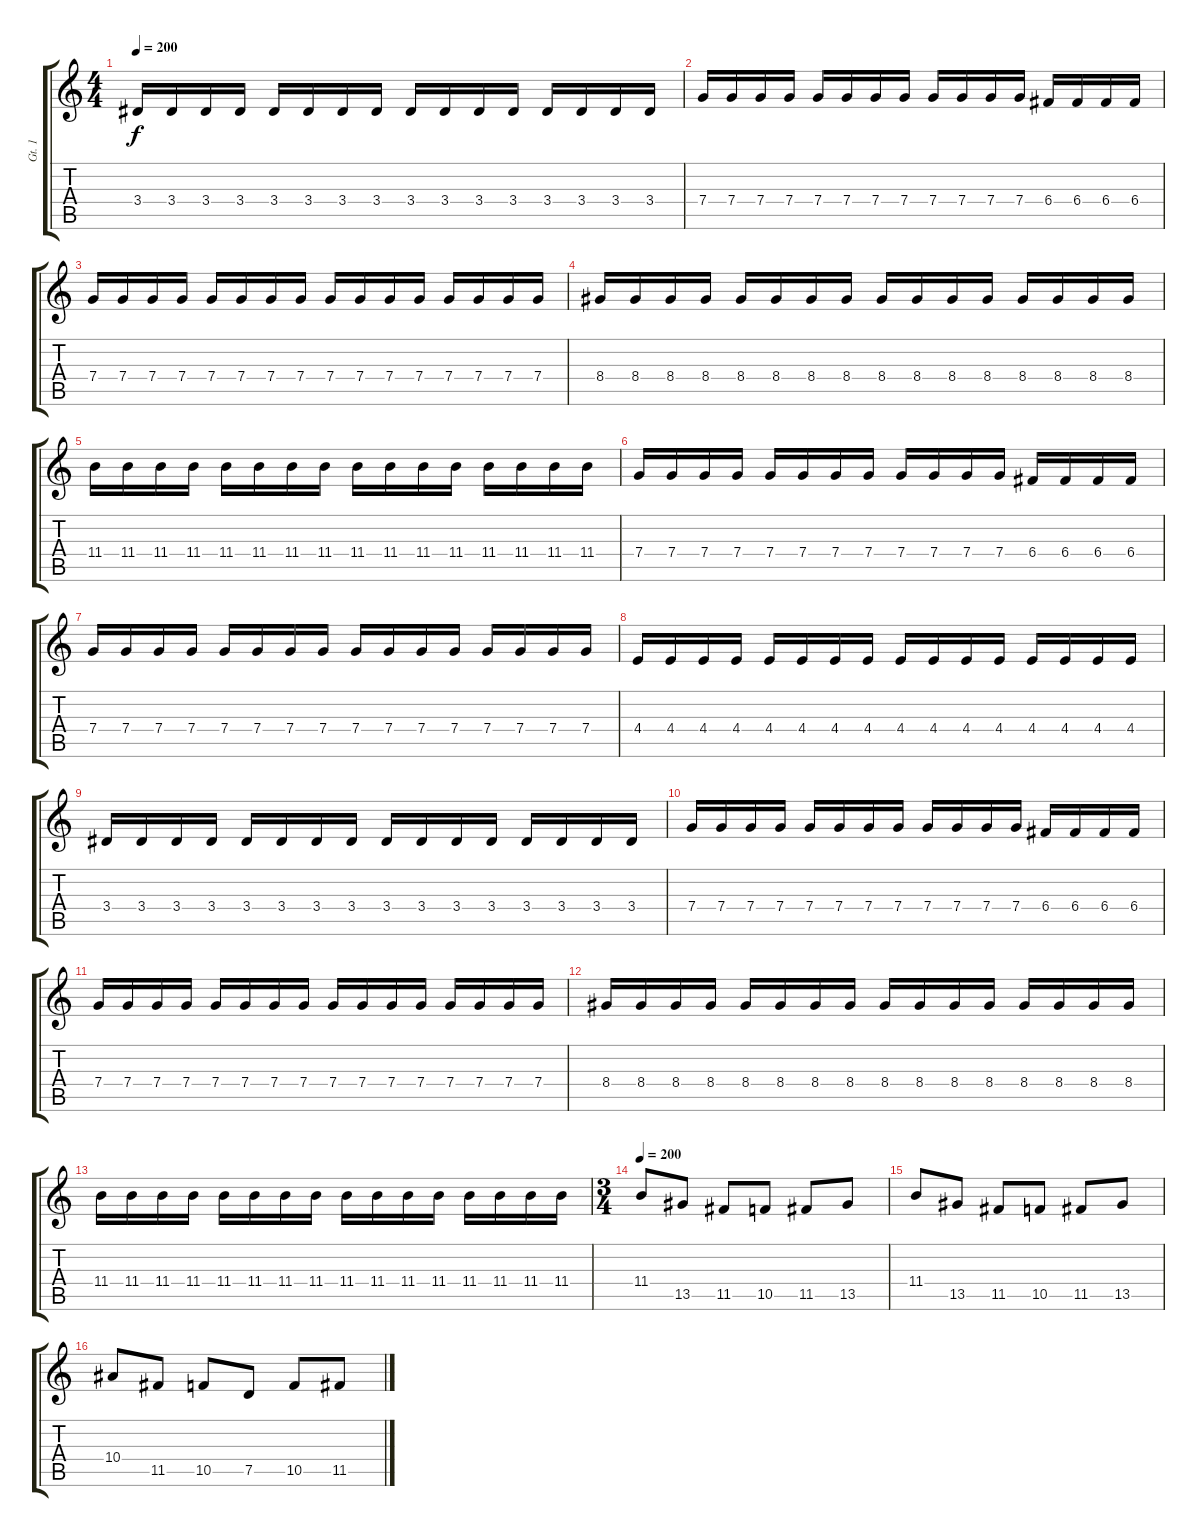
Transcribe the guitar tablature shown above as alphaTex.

\track ("Gt. 1" "Gt. 1") {instrument overdrivenguitar}
\staff {score tabs}
\tuning (D4 A3 F3 C3 G2 C2) {hide}
\ts (4 4)
\tempo 200
\clef g2
\ks c
3.4.16{dy f} 3.4.16 3.4.16 3.4.16 3.4.16 3.4.16 3.4.16 3.4.16 3.4.16 3.4.16 3.4.16 3.4.16 3.4.16 3.4.16 3.4.16 3.4.16 |
7.4.16 7.4.16 7.4.16 7.4.16 7.4.16 7.4.16 7.4.16 7.4.16 7.4.16 7.4.16 7.4.16 7.4.16 6.4.16 6.4.16 6.4.16 6.4.16 |
7.4.16 7.4.16 7.4.16 7.4.16 7.4.16 7.4.16 7.4.16 7.4.16 7.4.16 7.4.16 7.4.16 7.4.16 7.4.16 7.4.16 7.4.16 7.4.16 |
8.4.16 8.4.16 8.4.16 8.4.16 8.4.16 8.4.16 8.4.16 8.4.16 8.4.16 8.4.16 8.4.16 8.4.16 8.4.16 8.4.16 8.4.16 8.4.16 |
11.4.16 11.4.16 11.4.16 11.4.16 11.4.16 11.4.16 11.4.16 11.4.16 11.4.16 11.4.16 11.4.16 11.4.16 11.4.16 11.4.16 11.4.16 11.4.16 |
7.4.16 7.4.16 7.4.16 7.4.16 7.4.16 7.4.16 7.4.16 7.4.16 7.4.16 7.4.16 7.4.16 7.4.16 6.4.16 6.4.16 6.4.16 6.4.16 |
7.4.16 7.4.16 7.4.16 7.4.16 7.4.16 7.4.16 7.4.16 7.4.16 7.4.16 7.4.16 7.4.16 7.4.16 7.4.16 7.4.16 7.4.16 7.4.16 |
4.4.16 4.4.16 4.4.16 4.4.16 4.4.16 4.4.16 4.4.16 4.4.16 4.4.16 4.4.16 4.4.16 4.4.16 4.4.16 4.4.16 4.4.16 4.4.16 |
3.4.16 3.4.16 3.4.16 3.4.16 3.4.16 3.4.16 3.4.16 3.4.16 3.4.16 3.4.16 3.4.16 3.4.16 3.4.16 3.4.16 3.4.16 3.4.16 |
7.4.16 7.4.16 7.4.16 7.4.16 7.4.16 7.4.16 7.4.16 7.4.16 7.4.16 7.4.16 7.4.16 7.4.16 6.4.16 6.4.16 6.4.16 6.4.16 |
7.4.16 7.4.16 7.4.16 7.4.16 7.4.16 7.4.16 7.4.16 7.4.16 7.4.16 7.4.16 7.4.16 7.4.16 7.4.16 7.4.16 7.4.16 7.4.16 |
8.4.16 8.4.16 8.4.16 8.4.16 8.4.16 8.4.16 8.4.16 8.4.16 8.4.16 8.4.16 8.4.16 8.4.16 8.4.16 8.4.16 8.4.16 8.4.16 |
11.4.16 11.4.16 11.4.16 11.4.16 11.4.16 11.4.16 11.4.16 11.4.16 11.4.16 11.4.16 11.4.16 11.4.16 11.4.16 11.4.16 11.4.16 11.4.16 |
\ts (3 4)
\tempo 200
11.4.8 13.5.8 11.5.8 10.5.8 11.5.8 13.5.8 |
11.4.8 13.5.8 11.5.8 10.5.8 11.5.8 13.5.8 |
10.4.8 11.5.8 10.5.8 7.5.8 10.5.8 11.5.8
